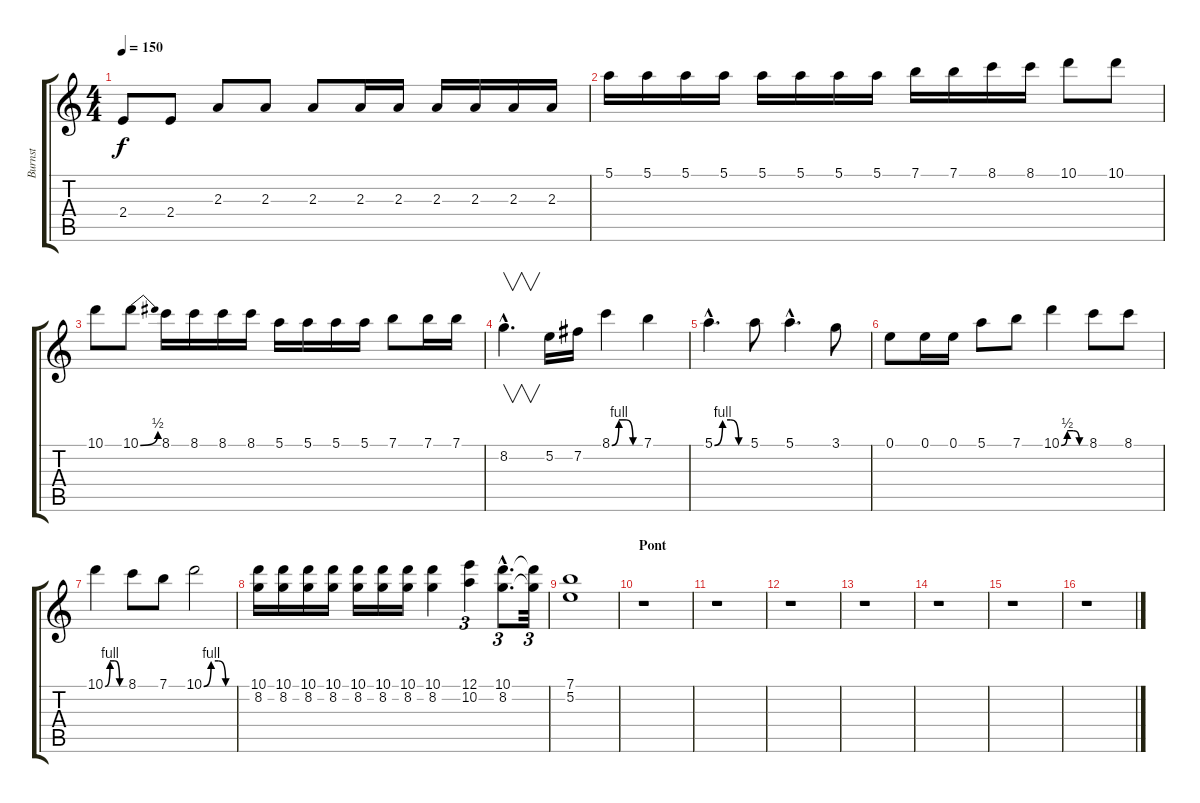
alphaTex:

\track ("Burnst" "Burnst") {instrument overdrivenguitar}
\staff {score tabs}
\tuning (E4 B3 G3 D3 A2 E2) {hide}
\ts (4 4)
\tempo 150
\clef g2
\ks c
2.4.8{dy f} 2.4.8 2.3.8 2.3.8 2.3.8 2.3.16 2.3.16 2.3.16 2.3.16 2.3.16 2.3.16 |
5.1.16 5.1.16 5.1.16 5.1.16 5.1.16 5.1.16 5.1.16 5.1.16 7.1.16 7.1.16 8.1.16 8.1.16 10.1.8 10.1.8 |
10.1.8 10.1{be (bend 0 0 60 2)}.8 8.1.16 8.1.16 8.1.16 8.1.16 5.1.16 5.1.16 5.1.16 5.1.16 7.1.8 7.1.16 7.1.16 |
8.2{hac}.4{v d} 5.2.16 7.2.16 8.1{be (custom 0 0 15 4 30 4 45 0 60 0)}.4 7.1.4 |
5.1{be (custom 0 0 15 4 30 4 45 0 60 0) hac}.4{d} 5.1.8 5.1{hac}.4{d} 3.1.8 |
0.1.8 0.1.16 0.1.16 5.1.8 7.1.8 10.1{be (custom 0 0 15 2 30 2 45 0 60 0)}.4 8.1.8 8.1.8 |
10.1{be (custom 0 0 15 4 30 4 45 0 60 0)}.4 8.1.8 7.1.8 10.1{be (custom 0 0 15 4 30 4 45 0 60 0)}.2 |
(10.1 8.2).16 (10.1 8.2).16 (10.1 8.2).16 (10.1 8.2).16 (10.1 8.2).16 (10.1 8.2).16 (10.1 8.2).16 (10.1 8.2).4 (12.1 10.2).4{tu (3 2)} (10.1{hac} 8.2{hac}).8{d tu (3 2)} (10.1{t} 8.2{t}).32{tu (3 2)} |
(7.1 5.2).1 |
\section ("" "Pont")
r.1{instrument overdrivenguitar} |
r.1 |
r.1 |
r.1 |
r.1 |
r.1 |
r.1
